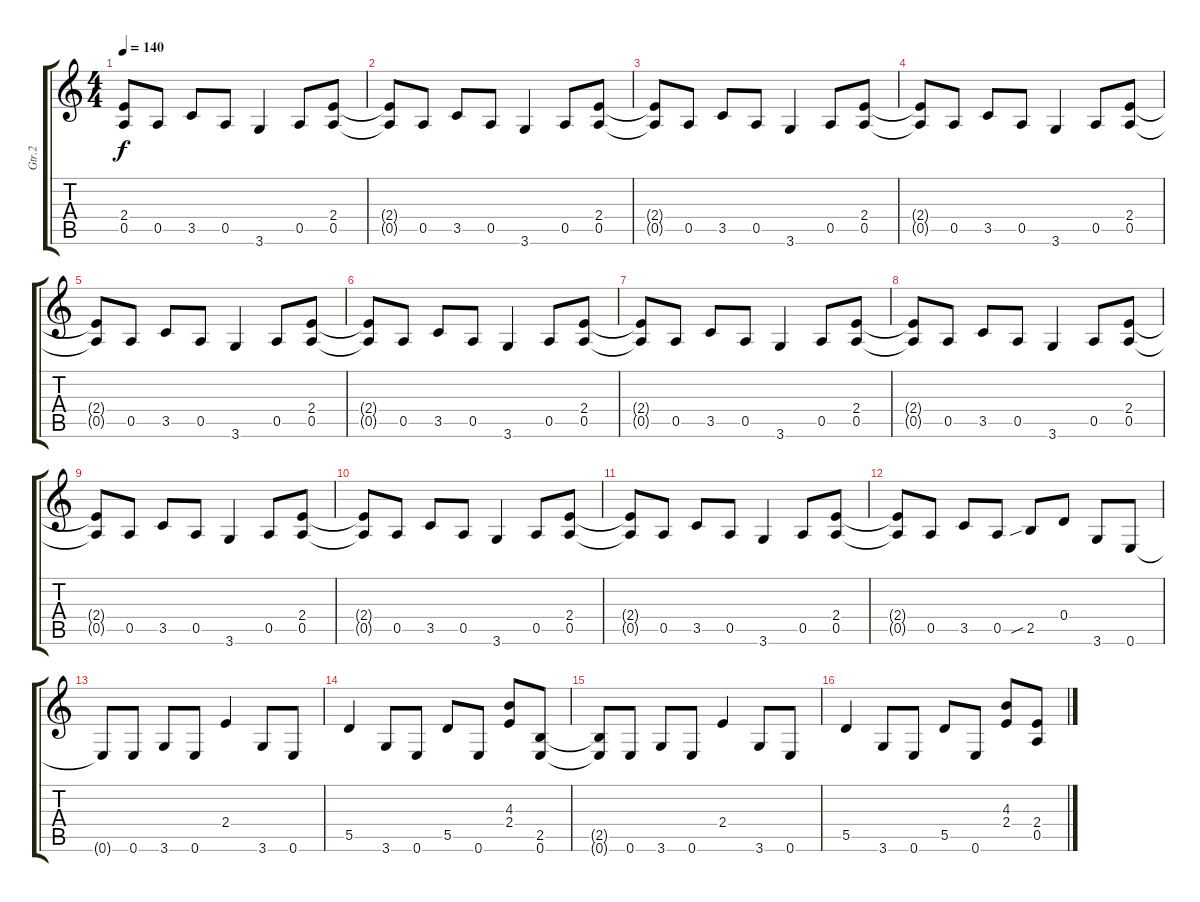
\track ("Gtr.2" "Gtr.2") {instrument overdrivenguitar}
\staff {score tabs}
\tuning (E4 B3 G3 D3 A2 E2) {hide}
\ts (4 4)
\tempo 140
\clef g2
\ks c
(2.4{t} 0.5{t}).8{dy f} 0.5.8 3.5.8 0.5.8 3.6.4 0.5.8 (2.4 0.5).8 |
(2.4{t} 0.5{t}).8 0.5.8 3.5.8 0.5.8 3.6.4 0.5.8 (2.4 0.5).8 |
(2.4{t} 0.5{t}).8 0.5.8 3.5.8 0.5.8 3.6.4 0.5.8 (2.4 0.5).8 |
(2.4{t} 0.5{t}).8 0.5.8 3.5.8 0.5.8 3.6.4 0.5.8 (2.4 0.5).8 |
(2.4{t} 0.5{t}).8 0.5.8 3.5.8 0.5.8 3.6.4 0.5.8 (2.4 0.5).8 |
(2.4{t} 0.5{t}).8 0.5.8 3.5.8 0.5.8 3.6.4 0.5.8 (2.4 0.5).8 |
(2.4{t} 0.5{t}).8 0.5.8 3.5.8 0.5.8 3.6.4 0.5.8 (2.4 0.5).8 |
(2.4{t} 0.5{t}).8 0.5.8 3.5.8 0.5.8 3.6.4 0.5.8 (2.4 0.5).8 |
(2.4{t} 0.5{t}).8 0.5.8 3.5.8 0.5.8 3.6.4 0.5.8 (2.4 0.5).8 |
(2.4{t} 0.5{t}).8 0.5.8 3.5.8 0.5.8 3.6.4 0.5.8 (2.4 0.5).8 |
(2.4{t} 0.5{t}).8 0.5.8 3.5.8 0.5.8 3.6.4 0.5.8 (2.4 0.5).8 |
(2.4{t} 0.5{t}).8 0.5.8 3.5.8 0.5.8 2.5{sib}.8 0.4.8 3.6.8 0.6.8 |
0.6{t}.8 0.6.8 3.6.8 0.6.8 2.4.4 3.6.8 0.6.8 |
5.5.4 3.6.8 0.6.8 5.5.8 0.6.8 (4.3 2.4).8 (2.5 0.6).8 |
(2.5{t} 0.6{t}).8 0.6.8 3.6.8 0.6.8 2.4.4 3.6.8 0.6.8 |
5.5.4 3.6.8 0.6.8 5.5.8 0.6.8 (4.3 2.4).8 (2.4 0.5).8
